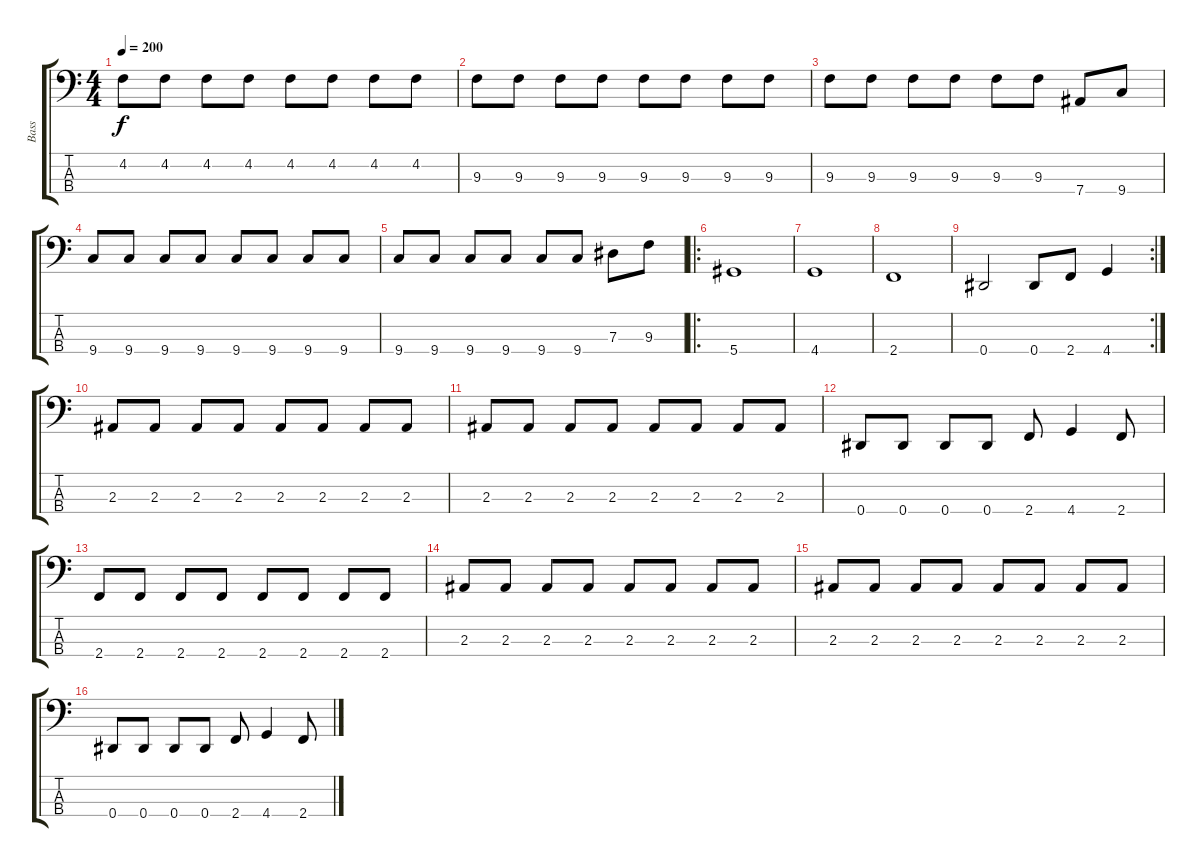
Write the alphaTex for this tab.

\track ("Bass" "Bass") {instrument electricbasspick}
\staff {score tabs}
\tuning (Gb2 Db2 Ab1 Eb1) {hide}
\ts (4 4)
\tempo 200
\clef f4
\ks c
4.2.8{dy f} 4.2.8 4.2.8 4.2.8 4.2.8 4.2.8 4.2.8 4.2.8 |
9.3.8 9.3.8 9.3.8 9.3.8 9.3.8 9.3.8 9.3.8 9.3.8 |
9.3.8 9.3.8 9.3.8 9.3.8 9.3.8 9.3.8 7.4.8 9.4.8 |
9.4.8 9.4.8 9.4.8 9.4.8 9.4.8 9.4.8 9.4.8 9.4.8 |
9.4.8 9.4.8 9.4.8 9.4.8 9.4.8 9.4.8 7.3.8 9.3.8 |
\ro
5.4.1 |
4.4.1 |
2.4.1 |
\rc 2
0.4.2 0.4.8 2.4.8 4.4.4 |
2.3.8 2.3.8 2.3.8 2.3.8 2.3.8 2.3.8 2.3.8 2.3.8 |
2.3.8 2.3.8 2.3.8 2.3.8 2.3.8 2.3.8 2.3.8 2.3.8 |
0.4.8 0.4.8 0.4.8 0.4.8 2.4.8 4.4.4 2.4.8 |
2.4.8 2.4.8 2.4.8 2.4.8 2.4.8 2.4.8 2.4.8 2.4.8 |
2.3.8 2.3.8 2.3.8 2.3.8 2.3.8 2.3.8 2.3.8 2.3.8 |
2.3.8 2.3.8 2.3.8 2.3.8 2.3.8 2.3.8 2.3.8 2.3.8 |
0.4.8 0.4.8 0.4.8 0.4.8 2.4.8 4.4.4 2.4.8
